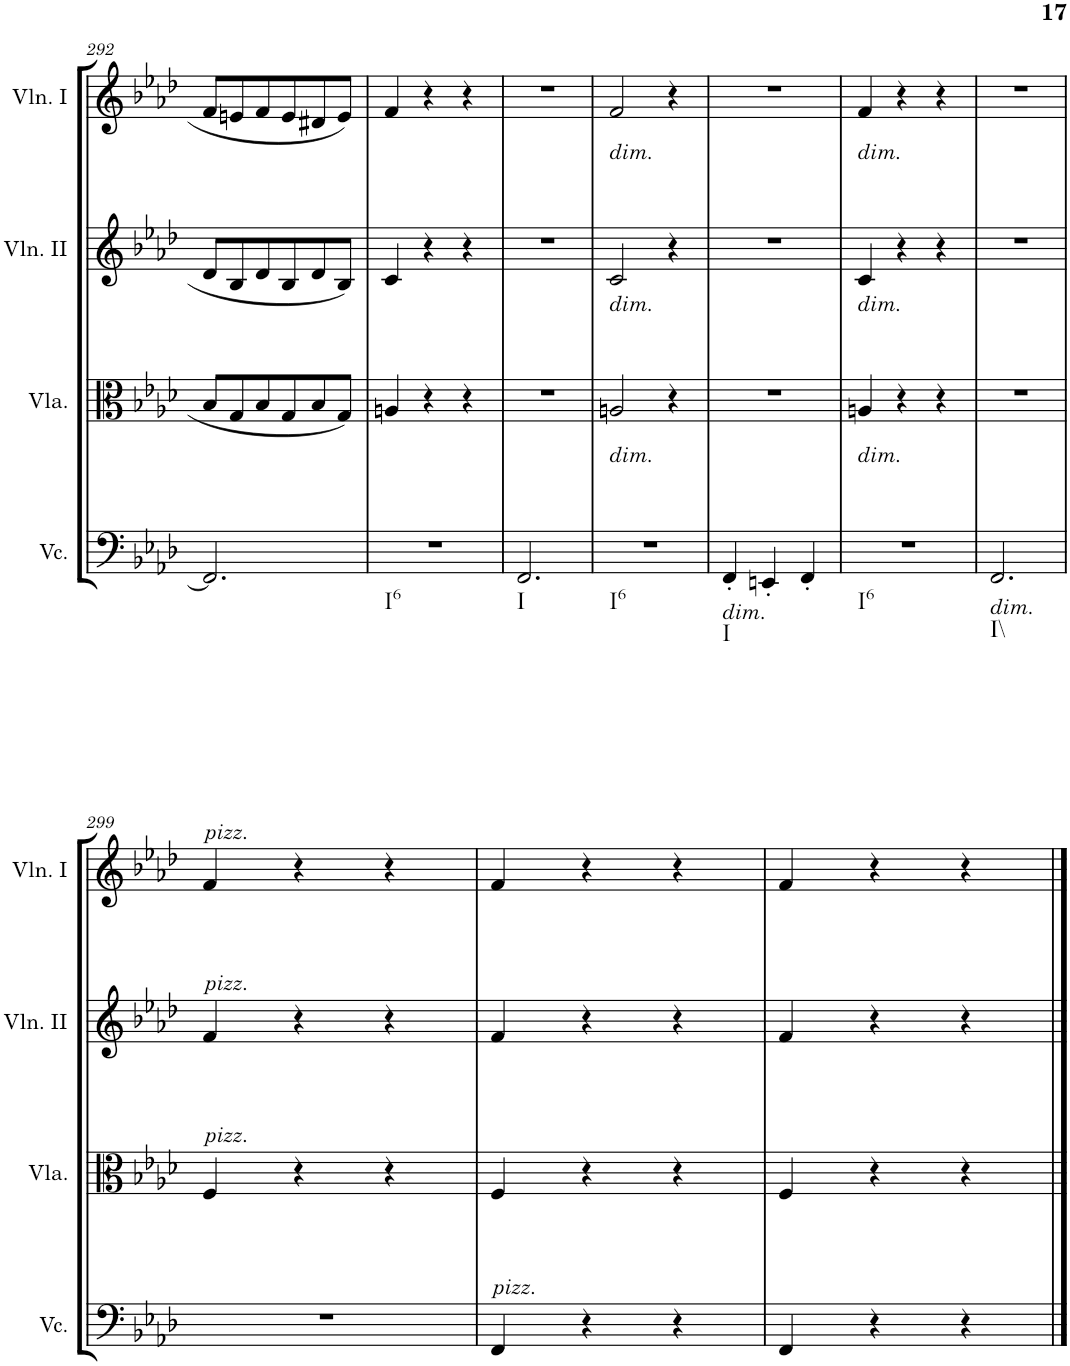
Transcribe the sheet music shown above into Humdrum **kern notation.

**kern	**kern	**kern	**kern
*part4	*part3	*part2	*part1
*staff4	*staff3	*staff2	*staff1
*I"Violoncello	*I"Viola	*I"Violino II	*I"Violino I
*I'Vc.	*I'Vla.	*I'Vln. II	*I'Vln. I
!!LO:PB:g=z
*clefF4	*clefC3	*clefG2	*clefG2
*k[b-e-a-d-]	*k[b-e-a-d-]	*k[b-e-a-d-]	*k[b-e-a-d-]
*M3/4	*M3/4	*M3/4	*M3/4
=292	=292	=292	=292
2.FF/]	8B-/L	8d-/L	8f/L
.	8G/	8B-/	8en/
.	8B-/	8d-/	8f/
.	8G/	8B-/	8e/
.	8B-/	8d-/	8d#X/
.	8G/J	8B-/J	8e/J
=293	=293	=293	=293
!LO:TX:b:t=I6	!	!	!
2.r	4An/	4c/	4f/
.	4r	4r	4r
.	4r	4r	4r
=294	=294	=294	=294
!LO:TX:b:t=I	!	!	!
2.FF/	2.r	2.r	2.r
=295	=295	=295	=295
!	!	!	!LO:TX:b:i:t=dim.
!	!	!LO:TX:b:i:t=dim.	!
!	!LO:TX:b:i:t=dim.	!	!
!LO:TX:b:t=I6	!	!	!
2.r	2An/	2c/	2f/
.	4r	4r	4r
=296	=296	=296	=296
!LO:TX:b:i:t=dim.	!	!	!
!LO:TX:b:t=I	!	!	!
4FF'/	2.r	2.r	2.r
4EEn'/	.	.	.
4FF'/	.	.	.
=297	=297	=297	=297
!	!	!	!LO:TX:b:i:t=dim.
!	!	!LO:TX:b:i:t=dim.	!
!	!LO:TX:b:i:t=dim.	!	!
!LO:TX:b:t=I6	!	!	!
2.r	4An/	4c/	4f/
.	4r	4r	4r
.	4r	4r	4r
=298	=298	=298	=298
!LO:TX:b:i:t=dim.	!	!	!
!LO:TX:b:t=I\\	!	!	!
2.FF/	2.r	2.r	2.r
!!LO:LB:g=z
=299	=299	=299	=299
!	!	!	!LO:TX:a:i:t=pizz.
!	!	!LO:TX:a:i:t=pizz.	!
!	!LO:TX:a:i:t=pizz.	!	!
2.r	4F/	4f/	4f/
.	4r	4r	4r
.	4r	4r	4r
=300	=300	=300	=300
!LO:TX:a:i:t=pizz.	!	!	!
4FF/	4F/	4f/	4f/
4r	4r	4r	4r
4r	4r	4r	4r
=301	=301	=301	=301
4FF/	4F/	4f/	4f/
4r	4r	4r	4r
4r	4r	4r	4r
==	==	==	==
*-	*-	*-	*-
